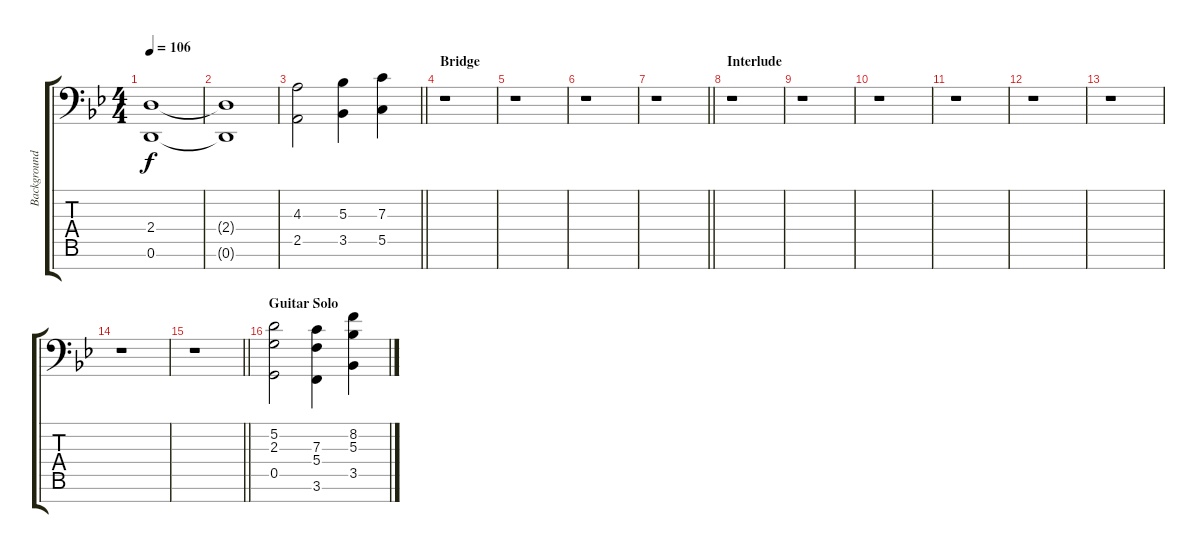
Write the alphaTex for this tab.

\track ("Background Keyboard" "Background") {instrument pad4choir}
\staff {score tabs}
\tuning (D4 A3 F3 C3 G2 D2 A1) {hide}
\ts (4 4)
\tempo 106
\clef f4
\ks bb
(2.4{t} 0.6{t}).1{dy f} |
(2.4{t} 0.6{t}).1 |
\barLineRight lightlight
(4.3 2.5).2 (5.3 3.5).4 (7.3 5.5).4 |
\section ("" "Bridge")
r.1 |
r.1 |
r.1 |
\barLineRight lightlight
r.1 |
\section ("" "Interlude")
r.1 |
r.1 |
r.1 |
r.1 |
r.1 |
r.1 |
r.1 |
\barLineRight lightlight
r.1 |
\section ("" "Guitar Solo")
(5.2 2.3 0.5).2{volume 7 instrument stringensemble1} (7.3 5.4 3.6).4 (8.2 5.3 3.5).4
